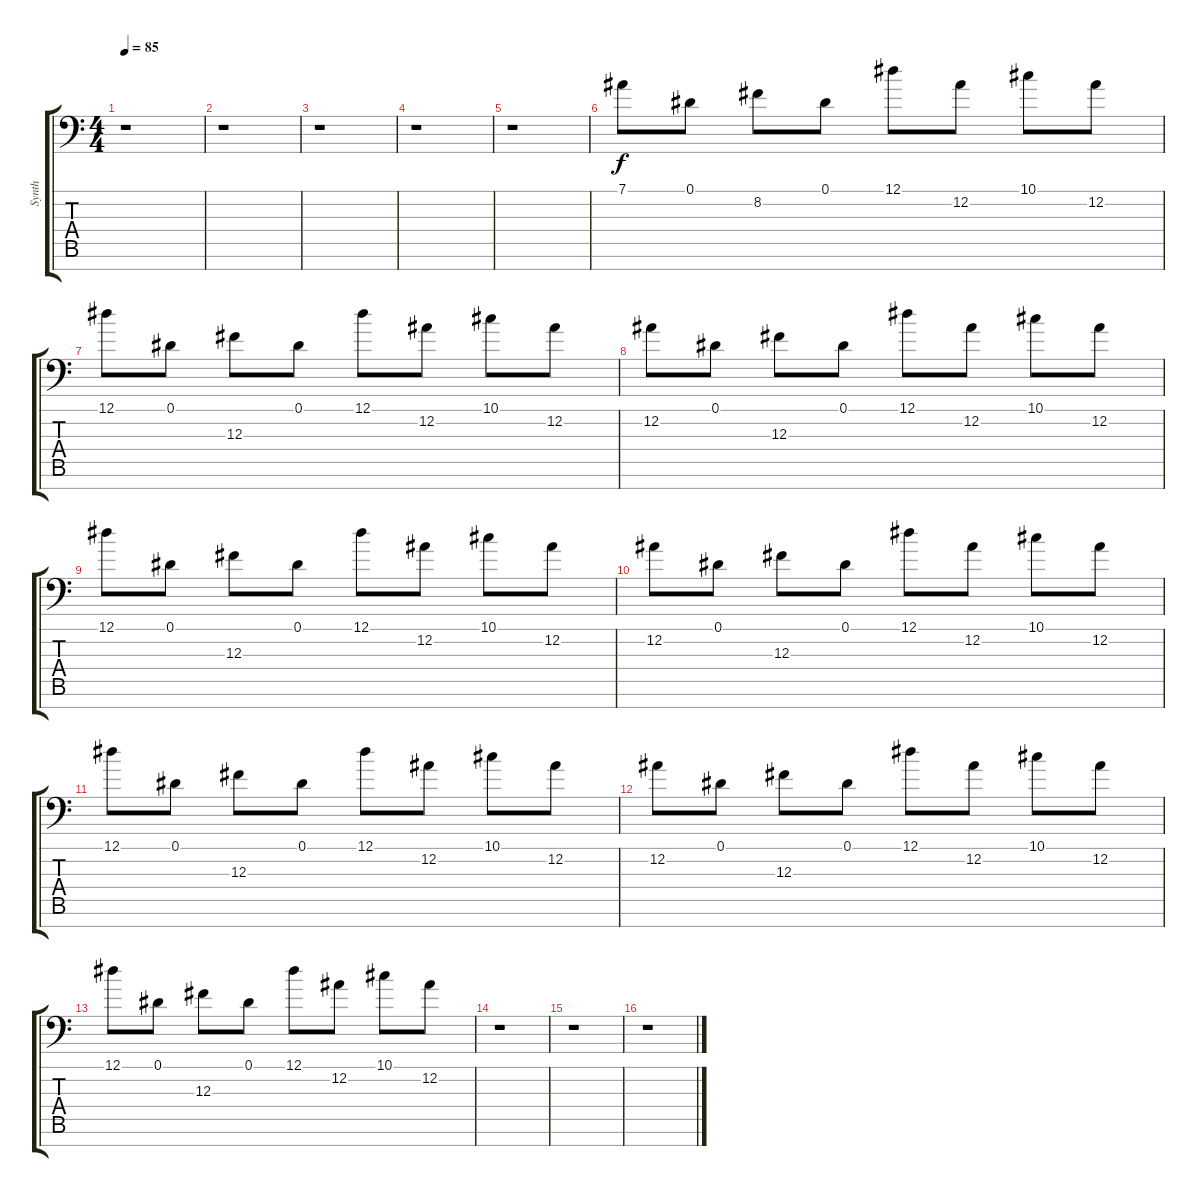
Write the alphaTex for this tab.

\track ("Synth" "Synth") {instrument pad1newage}
\staff {score tabs}
\tuning (Eb4 Bb3 Gb3 Db3 Ab2 Eb2 Bb1) {hide}
\ts (4 4)
\tempo 85
\clef f4
\ks c
r.1{dy f} |
r.1 |
r.1 |
r.1 |
r.1 |
7.1.8 0.1.8 8.2.8 0.1.8 12.1.8 12.2.8 10.1.8 12.2.8 |
12.1.8 0.1.8 12.3.8 0.1.8 12.1.8 12.2.8 10.1.8 12.2.8 |
12.2.8 0.1.8 12.3.8 0.1.8 12.1.8 12.2.8 10.1.8 12.2.8 |
12.1.8 0.1.8 12.3.8 0.1.8 12.1.8 12.2.8 10.1.8 12.2.8 |
12.2.8 0.1.8 12.3.8 0.1.8 12.1.8 12.2.8 10.1.8 12.2.8 |
12.1.8 0.1.8 12.3.8 0.1.8 12.1.8 12.2.8 10.1.8 12.2.8 |
12.2.8 0.1.8 12.3.8 0.1.8 12.1.8 12.2.8 10.1.8 12.2.8 |
12.1.8 0.1.8 12.3.8 0.1.8 12.1.8 12.2.8 10.1.8 12.2.8 |
r.1 |
r.1 |
r.1
